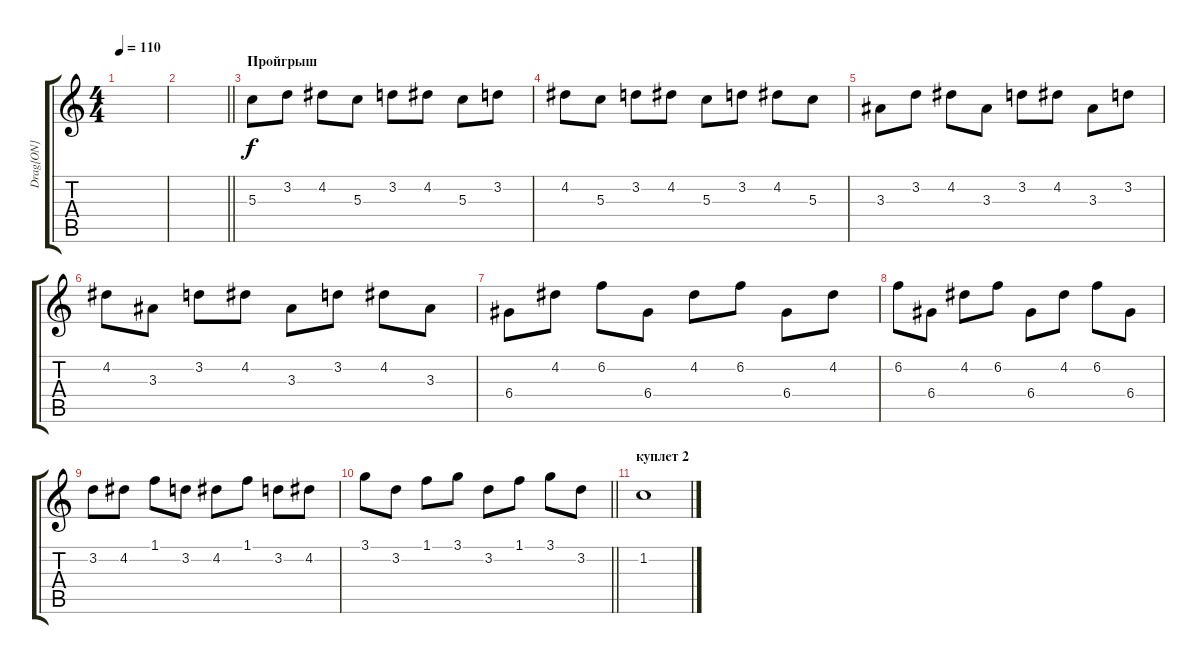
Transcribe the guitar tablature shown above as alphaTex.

\track ("Drag{ON}" "Drag{ON}") {instrument distortionguitar}
\staff {score tabs}
\tuning (E4 B3 G3 D3 A2 E2) {hide}
\ts (4 4)
\tempo 110
\clef g2
\ks c
|
\barLineRight lightlight
|
\section ("" "Пройгрыш")
5.3.8 3.2.8 4.2.8 5.3.8 3.2.8 4.2.8 5.3.8 3.2.8 |
4.2.8 5.3.8 3.2.8 4.2.8 5.3.8 3.2.8 4.2.8 5.3.8 |
3.3.8 3.2.8 4.2.8 3.3.8 3.2.8 4.2.8 3.3.8 3.2.8 |
4.2.8 3.3.8 3.2.8 4.2.8 3.3.8 3.2.8 4.2.8 3.3.8 |
6.4.8 4.2.8 6.2.8 6.4.8 4.2.8 6.2.8 6.4.8 4.2.8 |
6.2.8 6.4.8 4.2.8 6.2.8 6.4.8 4.2.8 6.2.8 6.4.8 |
3.2.8 4.2.8 1.1.8 3.2.8 4.2.8 1.1.8 3.2.8 4.2.8 |
\barLineRight lightlight
3.1.8 3.2.8 1.1.8 3.1.8 3.2.8 1.1.8 3.1.8 3.2.8 |
\section ("" "куплет 2")
1.2.1
